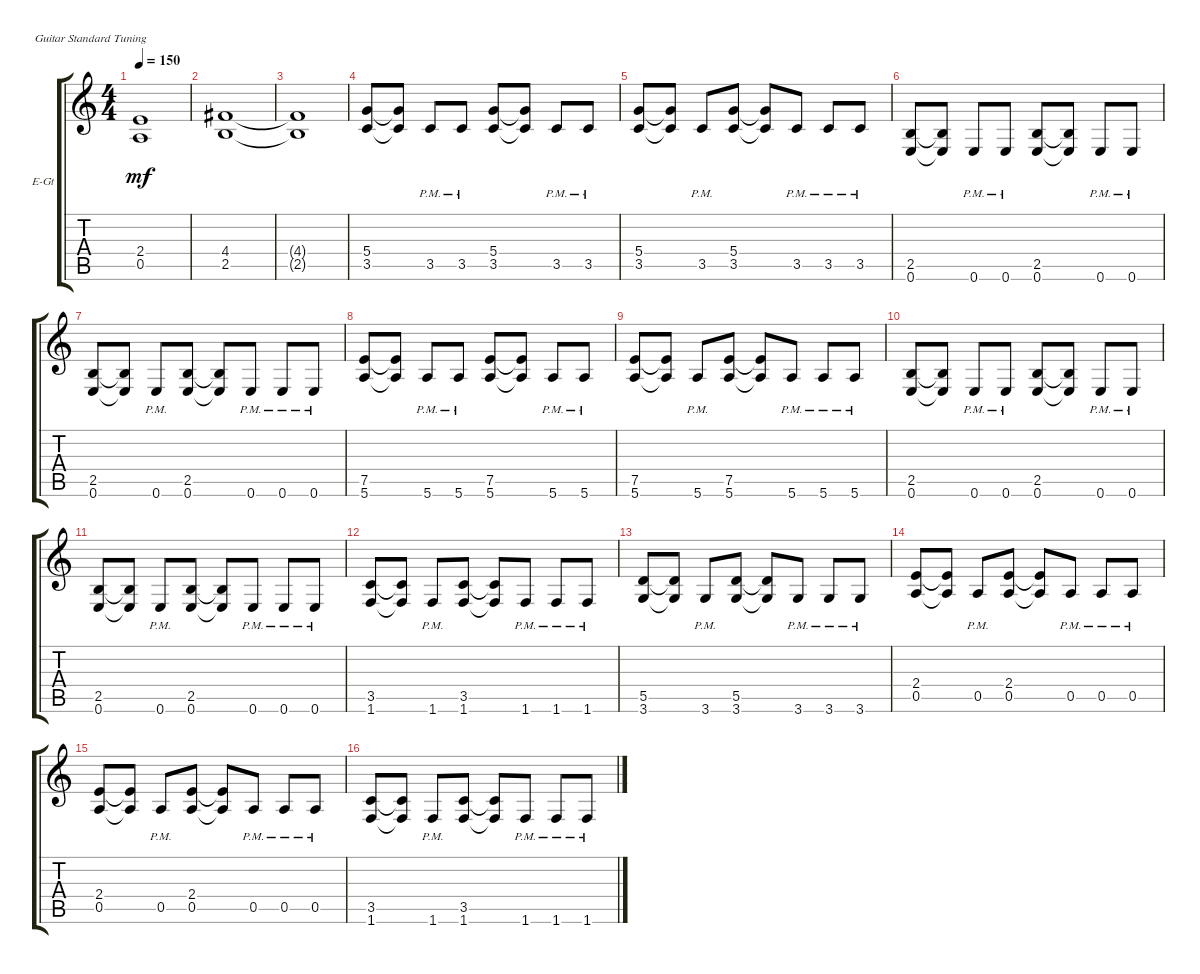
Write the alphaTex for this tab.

\defaultSystemsLayout 4
\bracketExtendMode groupsimilarinstruments
\firstSystemTrackNameOrientation horizontal
\otherSystemsTrackNameOrientation horizontal
\track ("Electric Guitar" "E-Gt") {instrument distortionguitar}
\staff {score tabs}
\tuning (E4 B3 G3 D3 A2 E2)
\ts (4 4)
\tempo 150
\clef g2
\ks c
(2.4{t} 0.5{t}).1{dy mf} |
(2.5 4.4).1 |
(4.4{t} 2.5{t}).1 |
(3.5 5.4).8 (5.4{t} 3.5{t}).8 3.5{pm}.8 3.5{pm}.8 (3.5 5.4).8 (3.5{t} 5.4{t}).8 3.5{pm}.8 3.5{pm}.8 |
(3.5 5.4).8 (5.4{t} 3.5{t}).8 3.5{pm}.8 (3.5 5.4).8 (3.5{t} 5.4{t}).8 3.5{pm}.8 3.5{pm}.8 3.5{pm}.8 |
(2.5 0.6).8 (2.5{t} 0.6{t}).8 0.6{pm}.8 0.6{pm}.8 (2.5 0.6).8 (2.5{t} 0.6{t}).8 0.6{pm}.8 0.6{pm}.8 |
(2.5 0.6).8 (2.5{t} 0.6{t}).8 0.6{pm}.8 (2.5 0.6).8 (2.5{t} 0.6{t}).8 0.6{pm}.8 0.6{pm}.8 0.6{pm}.8 |
(7.5 5.6).8 (7.5{t} 5.6{t}).8 5.6{pm}.8 5.6{pm}.8 (7.5 5.6).8 (7.5{t} 5.6{t}).8 5.6{pm}.8 5.6{pm}.8 |
(7.5 5.6).8 (7.5{t} 5.6{t}).8 5.6{pm}.8 (7.5 5.6).8 (7.5{t} 5.6{t}).8 5.6{pm}.8 5.6{pm}.8 5.6{pm}.8 |
(2.5 0.6).8 (2.5{t} 0.6{t}).8 0.6{pm}.8 0.6{pm}.8 (2.5 0.6).8 (2.5{t} 0.6{t}).8 0.6{pm}.8 0.6{pm}.8 |
(2.5 0.6).8 (2.5{t} 0.6{t}).8 0.6{pm}.8 (2.5 0.6).8 (2.5{t} 0.6{t}).8 0.6{pm}.8 0.6{pm}.8 0.6{pm}.8 |
(1.6 3.5).8 (1.6{t} 3.5{t}).8 1.6{pm}.8 (1.6 3.5).8 (1.6{t} 3.5{t}).8 1.6{pm}.8 1.6{pm}.8 1.6{pm}.8 |
(3.6 5.5).8 (3.6{t} 5.5{t}).8 3.6{pm}.8 (3.6 5.5).8 (3.6{t} 5.5{t}).8 3.6{pm}.8 3.6{pm}.8 3.6{pm}.8 |
(0.5 2.4).8 (0.5{t} 2.4{t}).8 0.5{pm}.8 (0.5 2.4).8 (0.5{t} 2.4{t}).8 0.5{pm}.8 0.5{pm}.8 0.5{pm}.8 |
(0.5 2.4).8 (0.5{t} 2.4{t}).8 0.5{pm}.8 (0.5 2.4).8 (0.5{t} 2.4{t}).8 0.5{pm}.8 0.5{pm}.8 0.5{pm}.8 |
(1.6 3.5).8 (1.6{t} 3.5{t}).8 1.6{pm}.8 (1.6 3.5).8 (1.6{t} 3.5{t}).8 1.6{pm}.8 1.6{pm}.8 1.6{pm}.8
